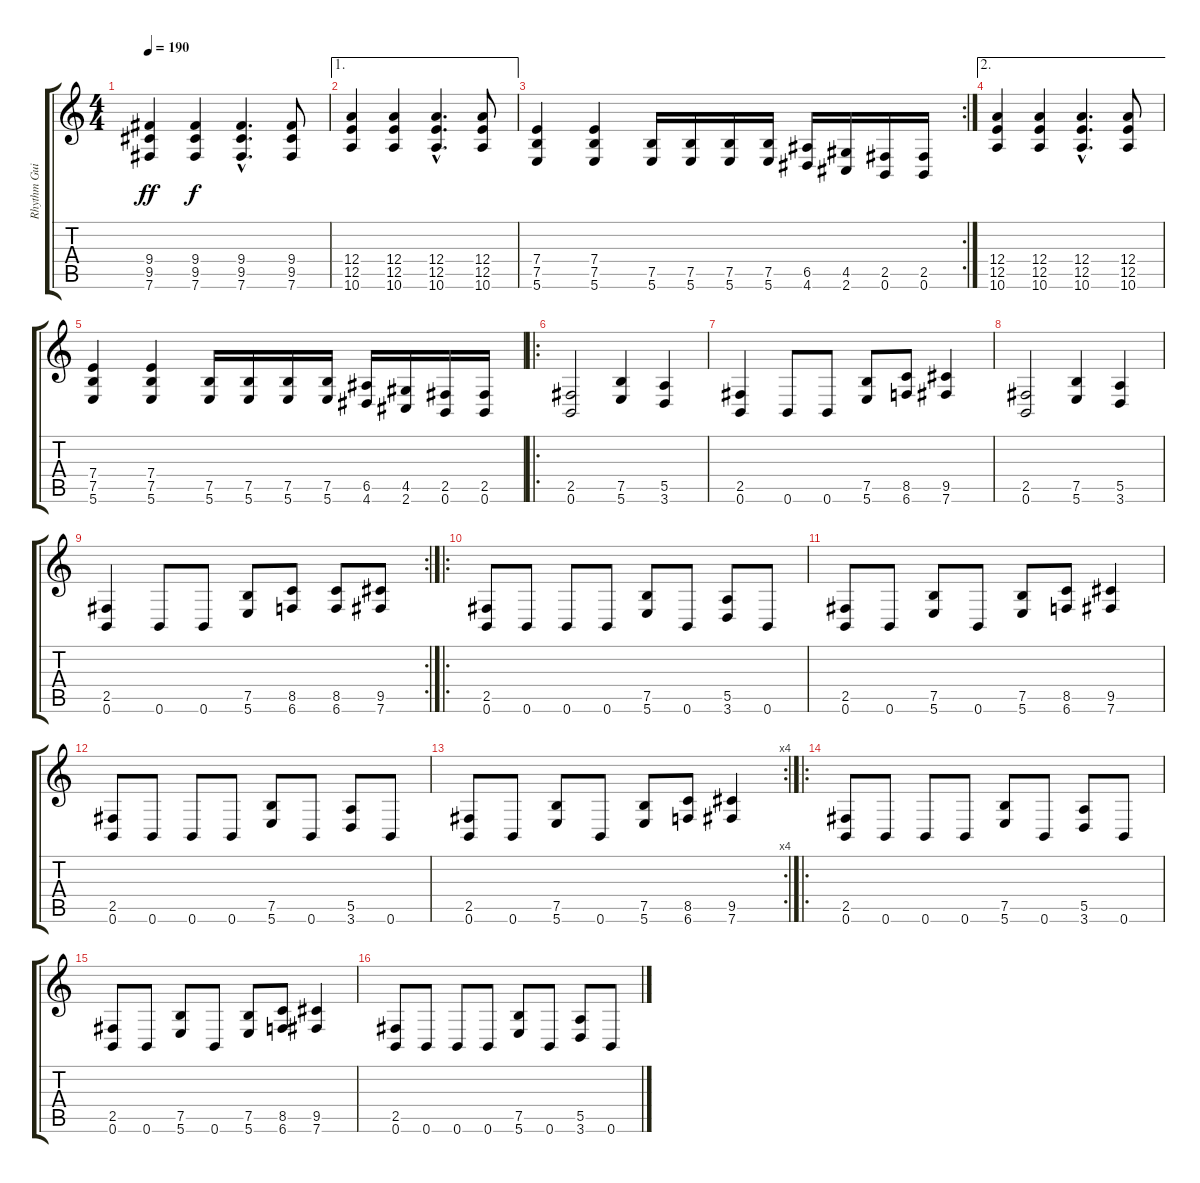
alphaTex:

\track ("Rhythm Guitar" "Rhythm Gui") {instrument overdrivenguitar}
\staff {score tabs}
\tuning (B3 Gb3 D3 A2 E2 B1) {hide}
\ts (4 4)
\tempo 190
\clef g2
\ks c
(9.4 9.5 7.6).4{dy ff} (9.4 9.5 7.6).4{dy f} (9.4{hac} 9.5{hac} 7.6{hac}).4{d} (9.4 9.5 7.6).8 |
\ae 1
(12.4 12.5 10.6).4 (12.4 12.5 10.6).4 (12.4{hac} 12.5{hac} 10.6{hac}).4{d} (12.4 12.5 10.6).8 |
\rc 2
(7.4 7.5 5.6).4 (7.4 7.5 5.6).4 (7.5 5.6).16 (7.5 5.6).16 (7.5 5.6).16 (7.5 5.6).16 (6.5 4.6).16 (4.5 2.6).16 (2.5 0.6).16 (2.5 0.6).16 |
\ae 2
(12.4 12.5 10.6).4 (12.4 12.5 10.6).4 (12.4{hac} 12.5{hac} 10.6{hac}).4{d} (12.4 12.5 10.6).8 |
(7.4 7.5 5.6).4 (7.4 7.5 5.6).4 (7.5 5.6).16 (7.5 5.6).16 (7.5 5.6).16 (7.5 5.6).16 (6.5 4.6).16 (4.5 2.6).16 (2.5 0.6).16 (2.5 0.6).16 |
\ro
(2.5 0.6).2 (7.5 5.6).4 (5.5 3.6).4 |
(2.5 0.6).4 0.6.8 0.6.8 (7.5 5.6).8 (8.5 6.6).8 (9.5 7.6).4 |
(2.5 0.6).2 (7.5 5.6).4 (5.5 3.6).4 |
\rc 2
(2.5 0.6).4 0.6.8 0.6.8 (7.5 5.6).8 (8.5 6.6).8 (8.5 6.6).8 (9.5 7.6).8 |
\ro
(2.5 0.6).8 0.6.8 0.6.8 0.6.8 (7.5 5.6).8 0.6.8 (5.5 3.6).8 0.6.8 |
(2.5 0.6).8 0.6.8 (7.5 5.6).8 0.6.8 (7.5 5.6).8 (8.5 6.6).8 (9.5 7.6).4 |
(2.5 0.6).8 0.6.8 0.6.8 0.6.8 (7.5 5.6).8 0.6.8 (5.5 3.6).8 0.6.8 |
\rc 4
(2.5 0.6).8 0.6.8 (7.5 5.6).8 0.6.8 (7.5 5.6).8 (8.5 6.6).8 (9.5 7.6).4 |
\ro
(2.5 0.6).8 0.6.8 0.6.8 0.6.8 (7.5 5.6).8 0.6.8 (5.5 3.6).8 0.6.8 |
(2.5 0.6).8 0.6.8 (7.5 5.6).8 0.6.8 (7.5 5.6).8 (8.5 6.6).8 (9.5 7.6).4 |
(2.5 0.6).8 0.6.8 0.6.8 0.6.8 (7.5 5.6).8 0.6.8 (5.5 3.6).8 0.6.8
